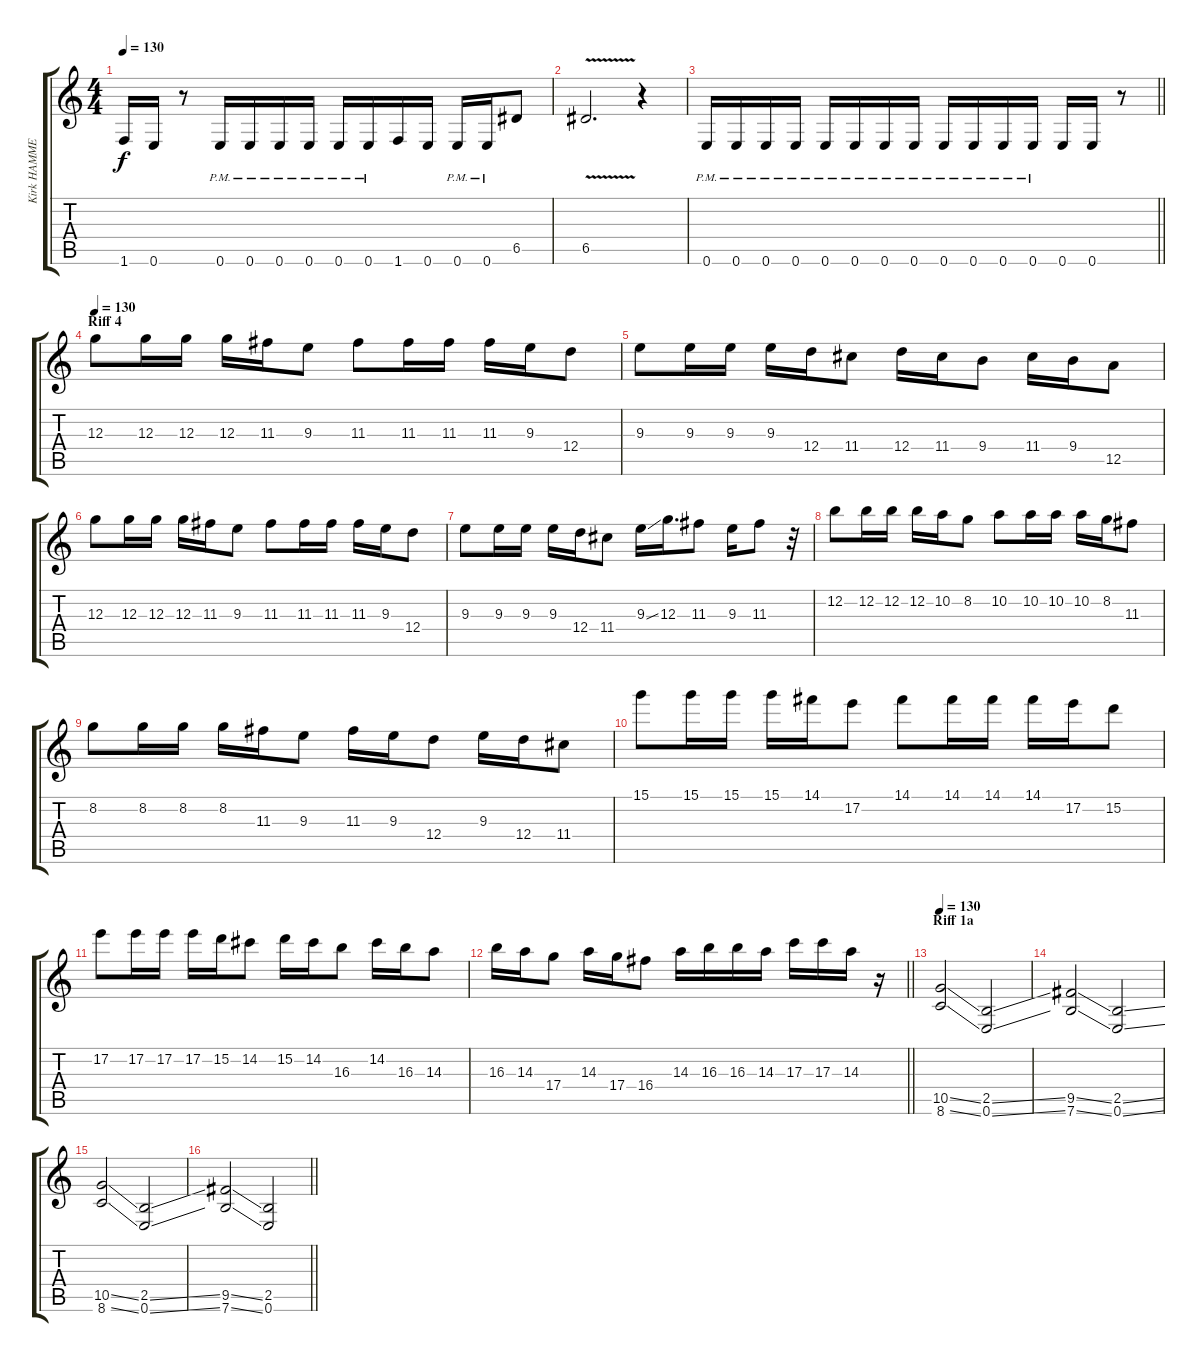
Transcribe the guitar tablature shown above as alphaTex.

\track ("Kirk HAMMETT" "Kirk HAMME") {instrument overdrivenguitar}
\staff {score tabs}
\tuning (E4 B3 G3 D3 A2 E2) {hide}
\ts (4 4)
\tempo 130
\clef g2
\ks c
1.6.16{dy f} 0.6.16 r.8 0.6{pm}.16 0.6{pm}.16 0.6{pm}.16 0.6{pm}.16 0.6{pm}.16 0.6{pm}.16 1.6.16 0.6.16 0.6{pm}.16 0.6{pm}.16 6.5.8 |
6.5{v}.2{d} r.4 |
\barLineRight lightlight
0.6{pm}.16 0.6{pm}.16 0.6{pm}.16 0.6{pm}.16 0.6{pm}.16 0.6{pm}.16 0.6{pm}.16 0.6{pm}.16 0.6{pm}.16 0.6{pm}.16 0.6{pm}.16 0.6{pm}.16 0.6.16 0.6.16 r.8 |
\section ("" "Riff 4")
\tempo 130
12.3.8 12.3.16 12.3.16 12.3.16 11.3.16 9.3.8 11.3.8 11.3.16 11.3.16 11.3.16 9.3.16 12.4.8 |
9.3.8 9.3.16 9.3.16 9.3.16 12.4.16 11.4.8 12.4.16 11.4.16 9.4.8 11.4.16 9.4.16 12.5.8 |
12.3.8 12.3.16 12.3.16 12.3.16 11.3.16 9.3.8 11.3.8 11.3.16 11.3.16 11.3.16 9.3.16 12.4.8 |
9.3.8 9.3.16 9.3.16 9.3.16 12.4.16 11.4.8 9.3{ss}.16 12.3.16{d} 11.3.8 9.3.16 11.3.8 r.32 |
12.2.8 12.2.16 12.2.16 12.2.16 10.2.16 8.2.8 10.2.8 10.2.16 10.2.16 10.2.16 8.2.16 11.3.8 |
8.2.8 8.2.16 8.2.16 8.2.16 11.3.16 9.3.8 11.3.16 9.3.16 12.4.8 9.3.16 12.4.16 11.4.8 |
15.1.8 15.1.16 15.1.16 15.1.16 14.1.16 17.2.8 14.1.8 14.1.16 14.1.16 14.1.16 17.2.16 15.2.8 |
17.2.8 17.2.16 17.2.16 17.2.16 15.2.16 14.2.8 15.2.16 14.2.16 16.3.8 14.2.16 16.3.16 14.3.8 |
\barLineRight lightlight
16.3.16 14.3.16 17.4.8 14.3.16 17.4.16 16.4.8 14.3.16 16.3.16 16.3.16 14.3.16 17.3.16 17.3.16 14.3.16 r.16 |
\section ("" "Riff 1a")
\tempo 130
(10.5{ss} 8.6{ss}).2 (2.5{ss} 0.6{ss}).2 |
(9.5{ss} 7.6{ss}).2 (2.5{ss} 0.6{ss}).2 |
(10.5{ss} 8.6{ss}).2 (2.5{ss} 0.6{ss}).2 |
\barLineRight lightlight
(9.5{ss} 7.6{ss}).2 (2.5 0.6).2
